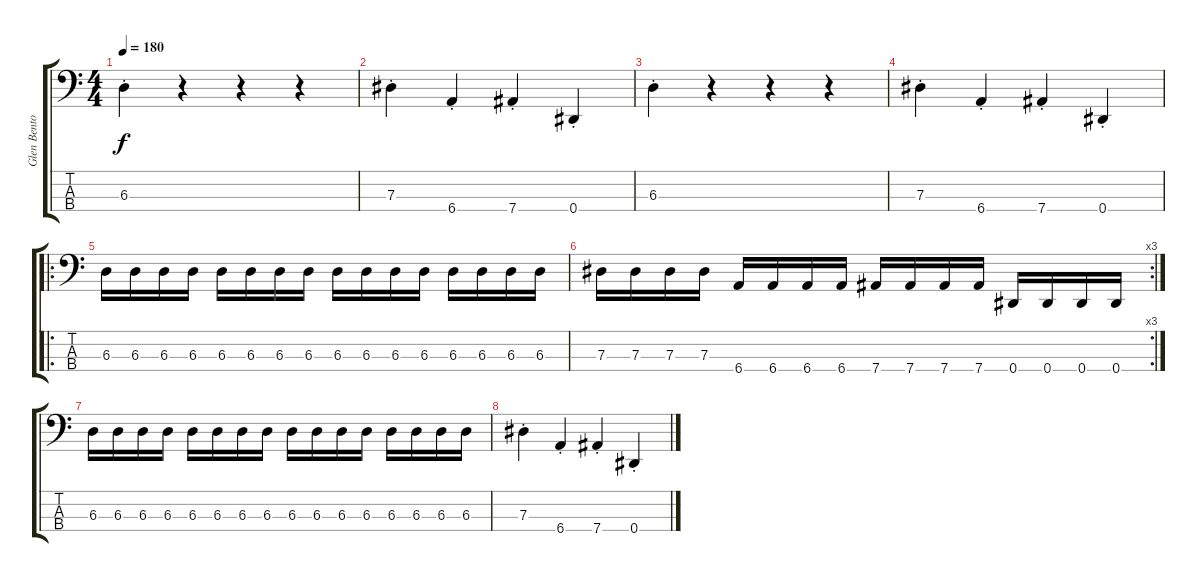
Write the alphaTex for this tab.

\track ("Glen Benton" "Glen Bento") {instrument electricbasspick}
\staff {score tabs}
\tuning (Gb2 Db2 Ab1 Eb1) {hide}
\ts (4 4)
\tempo 180
\clef f4
\ks c
6.3{st}.4{dy f} r.4 r.4 r.4 |
7.3{st}.4 6.4{st}.4 7.4{st}.4 0.4{st}.4 |
6.3{st}.4 r.4 r.4 r.4 |
7.3{st}.4 6.4{st}.4 7.4{st}.4 0.4{st}.4 |
\ro
6.3.16 6.3.16 6.3.16 6.3.16 6.3.16 6.3.16 6.3.16 6.3.16 6.3.16 6.3.16 6.3.16 6.3.16 6.3.16 6.3.16 6.3.16 6.3.16 |
\rc 3
7.3.16 7.3.16 7.3.16 7.3.16 6.4.16 6.4.16 6.4.16 6.4.16 7.4.16 7.4.16 7.4.16 7.4.16 0.4.16 0.4.16 0.4.16 0.4.16 |
6.3.16 6.3.16 6.3.16 6.3.16 6.3.16 6.3.16 6.3.16 6.3.16 6.3.16 6.3.16 6.3.16 6.3.16 6.3.16 6.3.16 6.3.16 6.3.16 |
7.3{st}.4 6.4{st}.4 7.4{st}.4 0.4{st}.4
